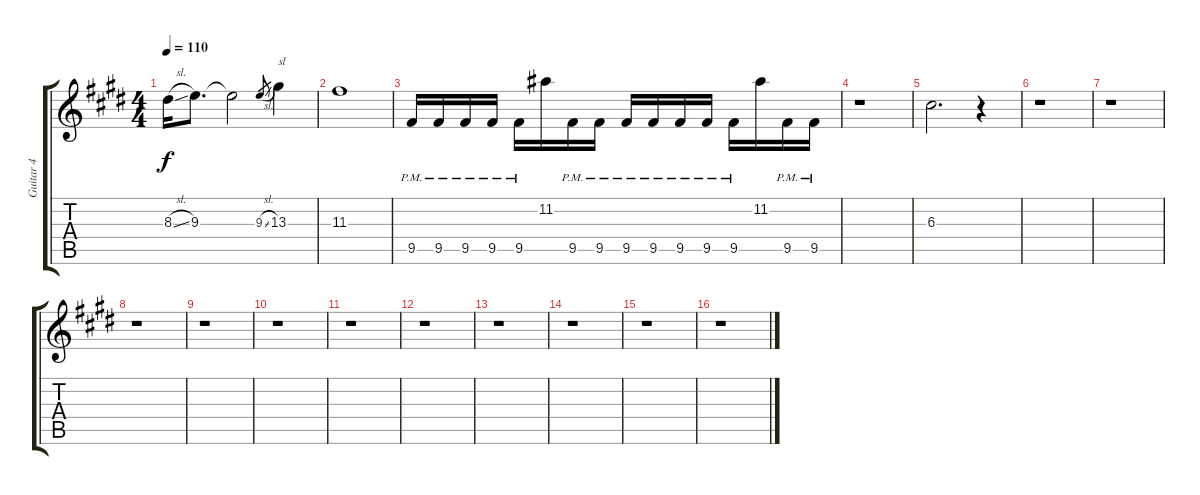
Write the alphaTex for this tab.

\track ("Guitar 4" "Guitar 4") {instrument distortionguitar}
\staff {score tabs}
\tuning (E4 B3 G3 D3 A2 E2) {hide}
\ts (4 4)
\tempo 110
\clef g2
\ks e
8.3{sl}.16{dy f} 9.3.8{d} 9.3{t}.2 9.3{sl}.8{gr} 13.3.4{txt "sl"} |
11.3.1 |
9.5{pm}.16 9.5{pm}.16 9.5{pm}.16 9.5{pm}.16 9.5{pm}.16 11.2.16 9.5{pm}.16 9.5{pm}.16 9.5{pm}.16 9.5{pm}.16 9.5{pm}.16 9.5{pm}.16 9.5{pm}.16 11.2.16 9.5{pm}.16 9.5{pm}.16 |
r.1 |
6.3.2{d} r.4 |
r.1 |
r.1 |
r.1 |
r.1 |
r.1 |
r.1 |
r.1 |
r.1 |
r.1 |
r.1 |
r.1
